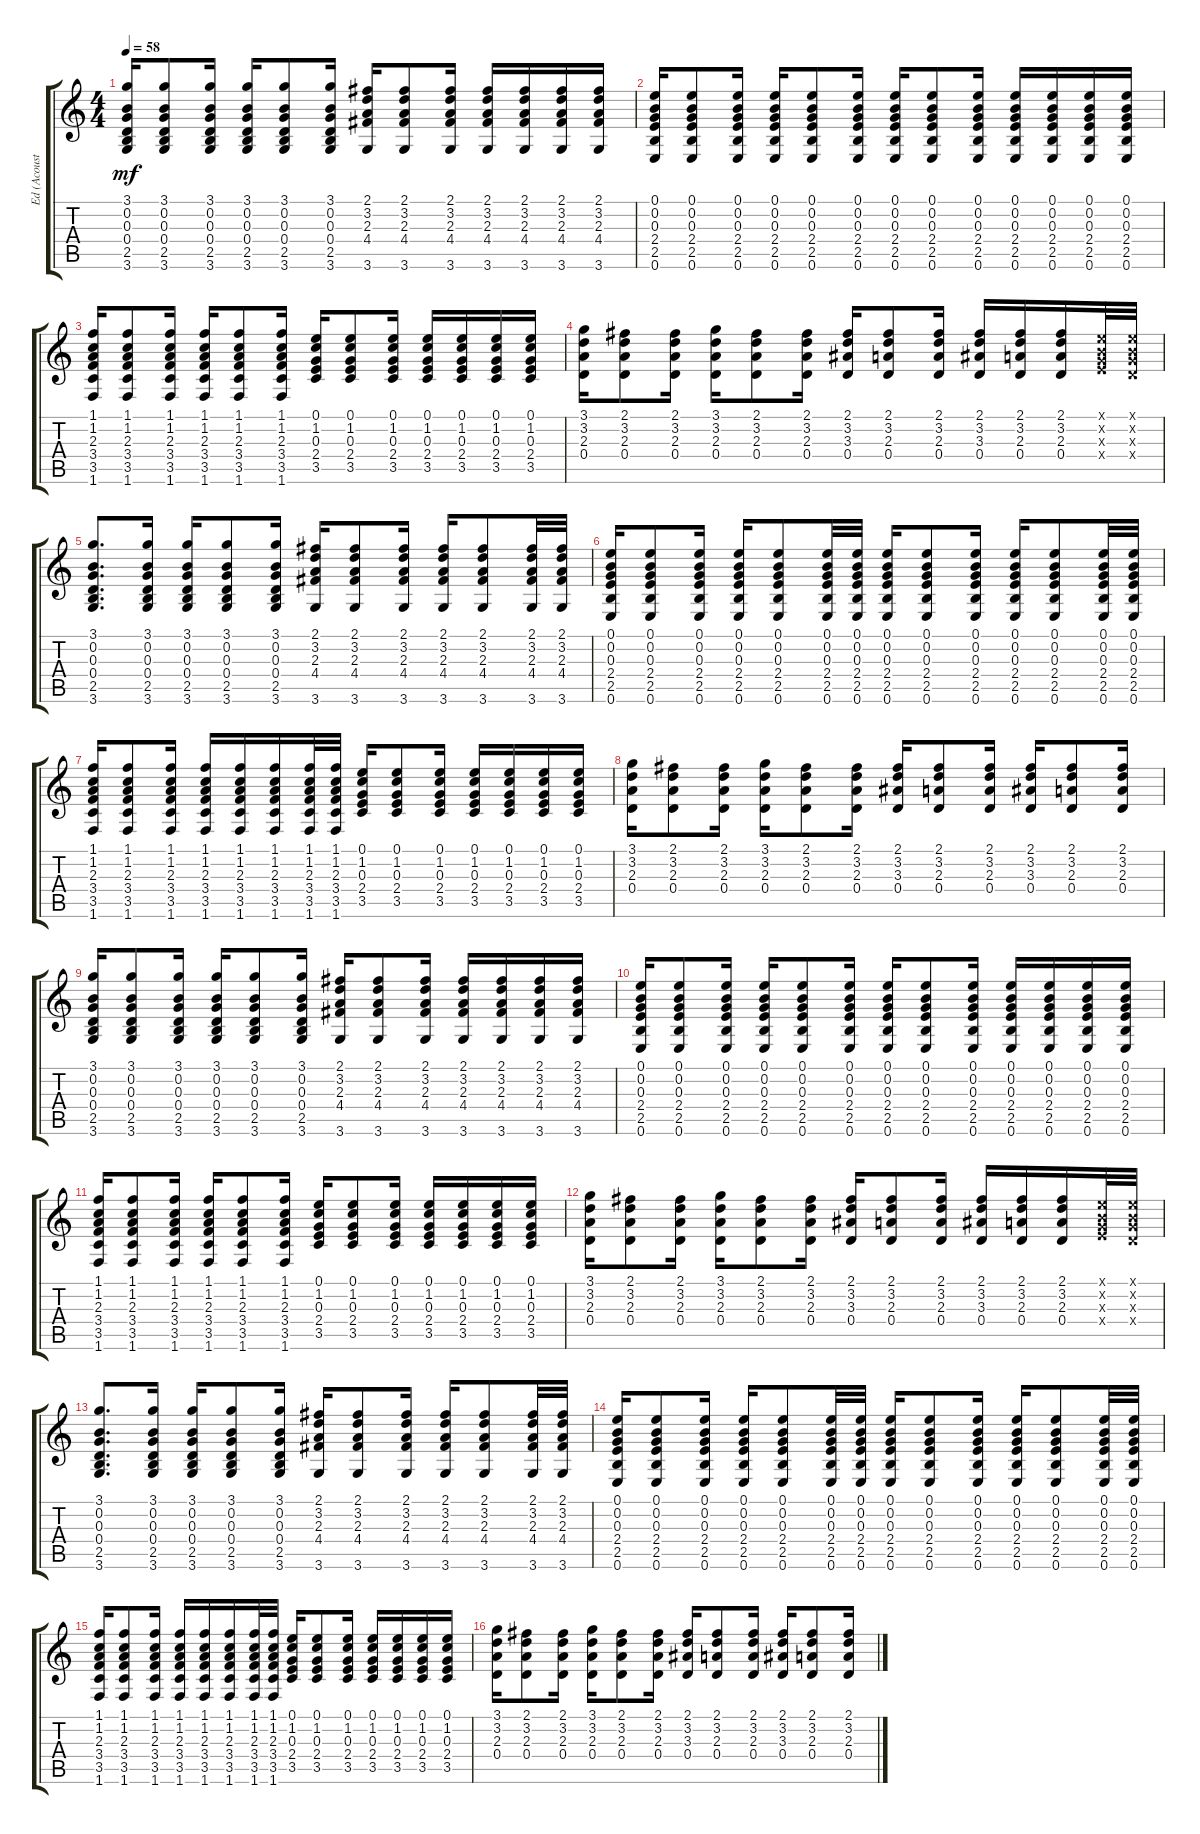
\track ("Ed (Acoustic Overdub)" "Ed (Acoust") {instrument acousticguitarsteel}
\staff {score tabs}
\tuning (E4 B3 G3 D3 A2 E2) {hide}
\ts (4 4)
\tempo 58
\clef g2
\ks c
(3.1 0.2 0.3 0.4 2.5 3.6).16{dy mf} (3.1 0.2 0.3 0.4 2.5 3.6).8 (3.1 0.2 0.3 0.4 2.5 3.6).16 (3.1 0.2 0.3 0.4 2.5 3.6).16 (3.1 0.2 0.3 0.4 2.5 3.6).8 (3.1 0.2 0.3 0.4 2.5 3.6).16 (2.1 3.2 2.3 4.4 3.6).16 (2.1 3.2 2.3 4.4 3.6).8 (2.1 3.2 2.3 4.4 3.6).16 (2.1 3.2 2.3 4.4 3.6).16 (2.1 3.2 2.3 4.4 3.6).16 (2.1 3.2 2.3 4.4 3.6).16 (2.1 3.2 2.3 4.4 3.6).16 |
(0.1 0.2 0.3 2.4 2.5 0.6).16 (0.1 0.2 0.3 2.4 2.5 0.6).8 (0.1 0.2 0.3 2.4 2.5 0.6).16 (0.1 0.2 0.3 2.4 2.5 0.6).16 (0.1 0.2 0.3 2.4 2.5 0.6).8 (0.1 0.2 0.3 2.4 2.5 0.6).16 (0.1 0.2 0.3 2.4 2.5 0.6).16 (0.1 0.2 0.3 2.4 2.5 0.6).8 (0.1 0.2 0.3 2.4 2.5 0.6).16 (0.1 0.2 0.3 2.4 2.5 0.6).16 (0.1 0.2 0.3 2.4 2.5 0.6).16 (0.1 0.2 0.3 2.4 2.5 0.6).16 (0.1 0.2 0.3 2.4 2.5 0.6).16 |
(1.1 1.2 2.3 3.4 3.5 1.6).16 (1.1 1.2 2.3 3.4 3.5 1.6).8 (1.1 1.2 2.3 3.4 3.5 1.6).16 (1.1 1.2 2.3 3.4 3.5 1.6).16 (1.1 1.2 2.3 3.4 3.5 1.6).8 (1.1 1.2 2.3 3.4 3.5 1.6).16 (0.1 1.2 0.3 2.4 3.5).16 (0.1 1.2 0.3 2.4 3.5).8 (0.1 1.2 0.3 2.4 3.5).16 (0.1 1.2 0.3 2.4 3.5).16 (0.1 1.2 0.3 2.4 3.5).16 (0.1 1.2 0.3 2.4 3.5).16 (0.1 1.2 0.3 2.4 3.5).16 |
(3.1 3.2 2.3 0.4).16 (2.1 3.2 2.3 0.4).8 (2.1 3.2 2.3 0.4).16 (3.1 3.2 2.3 0.4).16 (2.1 3.2 2.3 0.4).8 (2.1 3.2 2.3 0.4).16 (2.1 3.2 3.3 0.4).16 (2.1 3.2 2.3 0.4).8 (2.1 3.2 2.3 0.4).16 (2.1 3.2 3.3 0.4).16 (2.1 3.2 2.3 0.4).16 (2.1 3.2 2.3 0.4).16 (0.1{x} 0.2{x} 0.3{x} 2.4{x}).32 (0.1{x} 0.2{x} 0.3{x} 0.4{x}).32 |
(3.1 0.2 0.3 0.4 2.5 3.6).8{d} (3.1 0.2 0.3 0.4 2.5 3.6).16 (3.1 0.2 0.3 0.4 2.5 3.6).16 (3.1 0.2 0.3 0.4 2.5 3.6).8 (3.1 0.2 0.3 0.4 2.5 3.6).16 (2.1 3.2 2.3 4.4 3.6).16 (2.1 3.2 2.3 4.4 3.6).8 (2.1 3.2 2.3 4.4 3.6).16 (2.1 3.2 2.3 4.4 3.6).16 (2.1 3.2 2.3 4.4 3.6).8 (2.1 3.2 2.3 4.4 3.6).32 (2.1 3.2 2.3 4.4 3.6).32 |
(0.1 0.2 0.3 2.4 2.5 0.6).16 (0.1 0.2 0.3 2.4 2.5 0.6).8 (0.1 0.2 0.3 2.4 2.5 0.6).16 (0.1 0.2 0.3 2.4 2.5 0.6).16 (0.1 0.2 0.3 2.4 2.5 0.6).8 (0.1 0.2 0.3 2.4 2.5 0.6).32 (0.1 0.2 0.3 2.4 2.5 0.6).32 (0.1 0.2 0.3 2.4 2.5 0.6).16 (0.1 0.2 0.3 2.4 2.5 0.6).8 (0.1 0.2 0.3 2.4 2.5 0.6).16 (0.1 0.2 0.3 2.4 2.5 0.6).16 (0.1 0.2 0.3 2.4 2.5 0.6).8 (0.1 0.2 0.3 2.4 2.5 0.6).32 (0.1 0.2 0.3 2.4 2.5 0.6).32 |
(1.1 1.2 2.3 3.4 3.5 1.6).16 (1.1 1.2 2.3 3.4 3.5 1.6).8 (1.1 1.2 2.3 3.4 3.5 1.6).16 (1.1 1.2 2.3 3.4 3.5 1.6).16 (1.1 1.2 2.3 3.4 3.5 1.6).16 (1.1 1.2 2.3 3.4 3.5 1.6).16 (1.1 1.2 2.3 3.4 3.5 1.6).32 (1.1 1.2 2.3 3.4 3.5 1.6).32 (0.1 1.2 0.3 2.4 3.5).16 (0.1 1.2 0.3 2.4 3.5).8 (0.1 1.2 0.3 2.4 3.5).16 (0.1 1.2 0.3 2.4 3.5).16 (0.1 1.2 0.3 2.4 3.5).16 (0.1 1.2 0.3 2.4 3.5).16 (0.1 1.2 0.3 2.4 3.5).16 |
(3.1 3.2 2.3 0.4).16 (2.1 3.2 2.3 0.4).8 (2.1 3.2 2.3 0.4).16 (3.1 3.2 2.3 0.4).16 (2.1 3.2 2.3 0.4).8 (2.1 3.2 2.3 0.4).16 (2.1 3.2 3.3 0.4).16 (2.1 3.2 2.3 0.4).8 (2.1 3.2 2.3 0.4).16 (2.1 3.2 3.3 0.4).16 (2.1 3.2 2.3 0.4).8 (2.1 3.2 2.3 0.4).16 |
(3.1 0.2 0.3 0.4 2.5 3.6).16 (3.1 0.2 0.3 0.4 2.5 3.6).8 (3.1 0.2 0.3 0.4 2.5 3.6).16 (3.1 0.2 0.3 0.4 2.5 3.6).16 (3.1 0.2 0.3 0.4 2.5 3.6).8 (3.1 0.2 0.3 0.4 2.5 3.6).16 (2.1 3.2 2.3 4.4 3.6).16 (2.1 3.2 2.3 4.4 3.6).8 (2.1 3.2 2.3 4.4 3.6).16 (2.1 3.2 2.3 4.4 3.6).16 (2.1 3.2 2.3 4.4 3.6).16 (2.1 3.2 2.3 4.4 3.6).16 (2.1 3.2 2.3 4.4 3.6).16 |
(0.1 0.2 0.3 2.4 2.5 0.6).16 (0.1 0.2 0.3 2.4 2.5 0.6).8 (0.1 0.2 0.3 2.4 2.5 0.6).16 (0.1 0.2 0.3 2.4 2.5 0.6).16 (0.1 0.2 0.3 2.4 2.5 0.6).8 (0.1 0.2 0.3 2.4 2.5 0.6).16 (0.1 0.2 0.3 2.4 2.5 0.6).16 (0.1 0.2 0.3 2.4 2.5 0.6).8 (0.1 0.2 0.3 2.4 2.5 0.6).16 (0.1 0.2 0.3 2.4 2.5 0.6).16 (0.1 0.2 0.3 2.4 2.5 0.6).16 (0.1 0.2 0.3 2.4 2.5 0.6).16 (0.1 0.2 0.3 2.4 2.5 0.6).16 |
(1.1 1.2 2.3 3.4 3.5 1.6).16 (1.1 1.2 2.3 3.4 3.5 1.6).8 (1.1 1.2 2.3 3.4 3.5 1.6).16 (1.1 1.2 2.3 3.4 3.5 1.6).16 (1.1 1.2 2.3 3.4 3.5 1.6).8 (1.1 1.2 2.3 3.4 3.5 1.6).16 (0.1 1.2 0.3 2.4 3.5).16 (0.1 1.2 0.3 2.4 3.5).8 (0.1 1.2 0.3 2.4 3.5).16 (0.1 1.2 0.3 2.4 3.5).16 (0.1 1.2 0.3 2.4 3.5).16 (0.1 1.2 0.3 2.4 3.5).16 (0.1 1.2 0.3 2.4 3.5).16 |
(3.1 3.2 2.3 0.4).16 (2.1 3.2 2.3 0.4).8 (2.1 3.2 2.3 0.4).16 (3.1 3.2 2.3 0.4).16 (2.1 3.2 2.3 0.4).8 (2.1 3.2 2.3 0.4).16 (2.1 3.2 3.3 0.4).16 (2.1 3.2 2.3 0.4).8 (2.1 3.2 2.3 0.4).16 (2.1 3.2 3.3 0.4).16 (2.1 3.2 2.3 0.4).16 (2.1 3.2 2.3 0.4).16 (0.1{x} 0.2{x} 0.3{x} 2.4{x}).32 (0.1{x} 0.2{x} 0.3{x} 0.4{x}).32 |
(3.1 0.2 0.3 0.4 2.5 3.6).8{d} (3.1 0.2 0.3 0.4 2.5 3.6).16 (3.1 0.2 0.3 0.4 2.5 3.6).16 (3.1 0.2 0.3 0.4 2.5 3.6).8 (3.1 0.2 0.3 0.4 2.5 3.6).16 (2.1 3.2 2.3 4.4 3.6).16 (2.1 3.2 2.3 4.4 3.6).8 (2.1 3.2 2.3 4.4 3.6).16 (2.1 3.2 2.3 4.4 3.6).16 (2.1 3.2 2.3 4.4 3.6).8 (2.1 3.2 2.3 4.4 3.6).32 (2.1 3.2 2.3 4.4 3.6).32 |
(0.1 0.2 0.3 2.4 2.5 0.6).16 (0.1 0.2 0.3 2.4 2.5 0.6).8 (0.1 0.2 0.3 2.4 2.5 0.6).16 (0.1 0.2 0.3 2.4 2.5 0.6).16 (0.1 0.2 0.3 2.4 2.5 0.6).8 (0.1 0.2 0.3 2.4 2.5 0.6).32 (0.1 0.2 0.3 2.4 2.5 0.6).32 (0.1 0.2 0.3 2.4 2.5 0.6).16 (0.1 0.2 0.3 2.4 2.5 0.6).8 (0.1 0.2 0.3 2.4 2.5 0.6).16 (0.1 0.2 0.3 2.4 2.5 0.6).16 (0.1 0.2 0.3 2.4 2.5 0.6).8 (0.1 0.2 0.3 2.4 2.5 0.6).32 (0.1 0.2 0.3 2.4 2.5 0.6).32 |
(1.1 1.2 2.3 3.4 3.5 1.6).16 (1.1 1.2 2.3 3.4 3.5 1.6).8 (1.1 1.2 2.3 3.4 3.5 1.6).16 (1.1 1.2 2.3 3.4 3.5 1.6).16 (1.1 1.2 2.3 3.4 3.5 1.6).16 (1.1 1.2 2.3 3.4 3.5 1.6).16 (1.1 1.2 2.3 3.4 3.5 1.6).32 (1.1 1.2 2.3 3.4 3.5 1.6).32 (0.1 1.2 0.3 2.4 3.5).16 (0.1 1.2 0.3 2.4 3.5).8 (0.1 1.2 0.3 2.4 3.5).16 (0.1 1.2 0.3 2.4 3.5).16 (0.1 1.2 0.3 2.4 3.5).16 (0.1 1.2 0.3 2.4 3.5).16 (0.1 1.2 0.3 2.4 3.5).16 |
(3.1 3.2 2.3 0.4).16 (2.1 3.2 2.3 0.4).8 (2.1 3.2 2.3 0.4).16 (3.1 3.2 2.3 0.4).16 (2.1 3.2 2.3 0.4).8 (2.1 3.2 2.3 0.4).16 (2.1 3.2 3.3 0.4).16 (2.1 3.2 2.3 0.4).8 (2.1 3.2 2.3 0.4).16 (2.1 3.2 3.3 0.4).16 (2.1 3.2 2.3 0.4).8 (2.1 3.2 2.3 0.4).16
